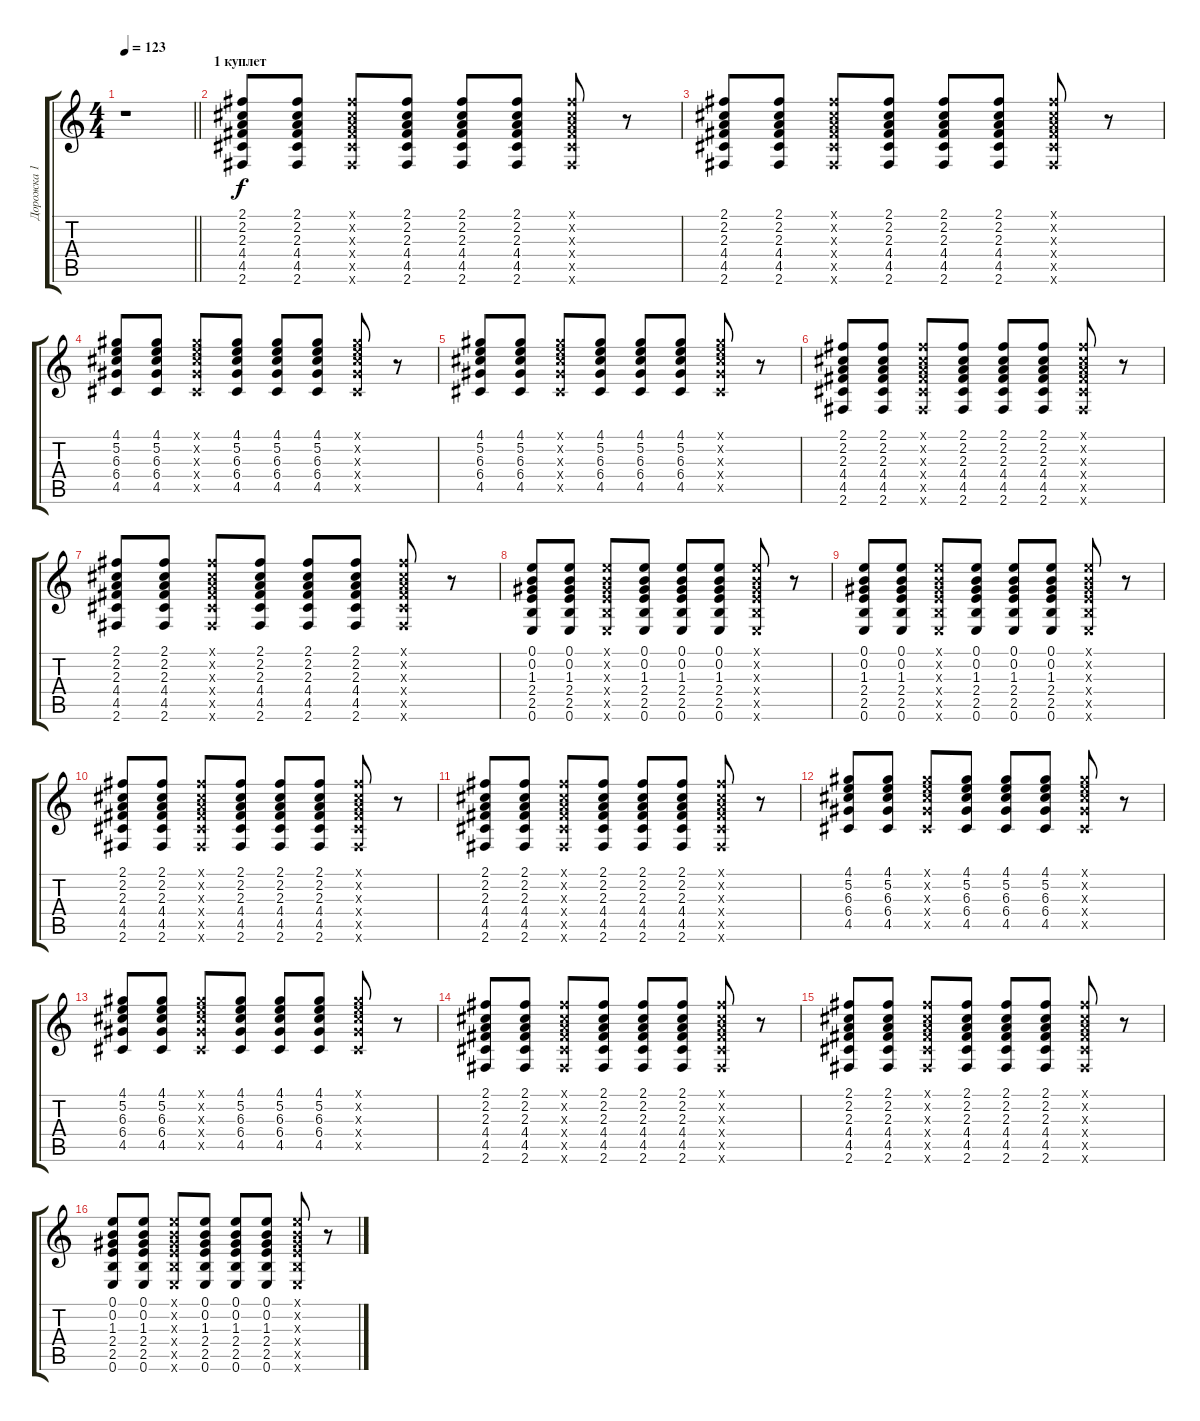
\track ("Дорожка 1" "Дорожка 1") {instrument acousticguitarsteel}
\staff {score tabs}
\tuning (E4 B3 G3 D3 A2 E2) {hide}
\ts (4 4)
\tempo 123
\clef g2
\barLineRight lightlight
\ks c
r.1{dy f} |
\section ("" "1 куплет")
(2.1 2.2 2.3 4.4 4.5 2.6).8{volume 7} (2.1 2.2 2.3 4.4 4.5 2.6).8 (2.1{x} 2.2{x} 2.3{x} 4.4{x} 4.5{x} 2.6{x}).8 (2.1 2.2 2.3 4.4 4.5 2.6).8 (2.1 2.2 2.3 4.4 4.5 2.6).8 (2.1 2.2 2.3 4.4 4.5 2.6).8 (2.1{x} 2.2{x} 2.3{x} 4.4{x} 4.5{x} 2.6{x}).8 r.8 |
(2.1 2.2 2.3 4.4 4.5 2.6).8 (2.1 2.2 2.3 4.4 4.5 2.6).8 (2.1{x} 2.2{x} 2.3{x} 4.4{x} 4.5{x} 2.6{x}).8 (2.1 2.2 2.3 4.4 4.5 2.6).8 (2.1 2.2 2.3 4.4 4.5 2.6).8 (2.1 2.2 2.3 4.4 4.5 2.6).8 (2.1{x} 2.2{x} 2.3{x} 4.4{x} 4.5{x} 2.6{x}).8 r.8 |
(4.1 5.2 6.3 6.4 4.5).8 (4.1 5.2 6.3 6.4 4.5).8 (4.1{x} 5.2{x} 6.3{x} 6.4{x} 4.5{x}).8 (4.1 5.2 6.3 6.4 4.5).8 (4.1 5.2 6.3 6.4 4.5).8 (4.1 5.2 6.3 6.4 4.5).8 (4.1{x} 5.2{x} 6.3{x} 6.4{x} 4.5{x}).8 r.8 |
(4.1 5.2 6.3 6.4 4.5).8 (4.1 5.2 6.3 6.4 4.5).8 (4.1{x} 5.2{x} 6.3{x} 6.4{x} 4.5{x}).8 (4.1 5.2 6.3 6.4 4.5).8 (4.1 5.2 6.3 6.4 4.5).8 (4.1 5.2 6.3 6.4 4.5).8 (4.1{x} 5.2{x} 6.3{x} 6.4{x} 4.5{x}).8 r.8 |
(2.1 2.2 2.3 4.4 4.5 2.6).8 (2.1 2.2 2.3 4.4 4.5 2.6).8 (2.1{x} 2.2{x} 2.3{x} 4.4{x} 4.5{x} 2.6{x}).8 (2.1 2.2 2.3 4.4 4.5 2.6).8 (2.1 2.2 2.3 4.4 4.5 2.6).8 (2.1 2.2 2.3 4.4 4.5 2.6).8 (2.1{x} 2.2{x} 2.3{x} 4.4{x} 4.5{x} 2.6{x}).8 r.8 |
(2.1 2.2 2.3 4.4 4.5 2.6).8 (2.1 2.2 2.3 4.4 4.5 2.6).8 (2.1{x} 2.2{x} 2.3{x} 4.4{x} 4.5{x} 2.6{x}).8 (2.1 2.2 2.3 4.4 4.5 2.6).8 (2.1 2.2 2.3 4.4 4.5 2.6).8 (2.1 2.2 2.3 4.4 4.5 2.6).8 (2.1{x} 2.2{x} 2.3{x} 4.4{x} 4.5{x} 2.6{x}).8 r.8 |
(0.1 0.2 1.3 2.4 2.5 0.6).8 (0.1 0.2 1.3 2.4 2.5 0.6).8 (0.1{x} 0.2{x} 1.3{x} 2.4{x} 2.5{x} 0.6{x}).8 (0.1 0.2 1.3 2.4 2.5 0.6).8 (0.1 0.2 1.3 2.4 2.5 0.6).8 (0.1 0.2 1.3 2.4 2.5 0.6).8 (0.1{x} 0.2{x} 1.3{x} 2.4{x} 2.5{x} 0.6{x}).8 r.8 |
(0.1 0.2 1.3 2.4 2.5 0.6).8 (0.1 0.2 1.3 2.4 2.5 0.6).8 (0.1{x} 0.2{x} 1.3{x} 2.4{x} 2.5{x} 0.6{x}).8 (0.1 0.2 1.3 2.4 2.5 0.6).8 (0.1 0.2 1.3 2.4 2.5 0.6).8 (0.1 0.2 1.3 2.4 2.5 0.6).8 (0.1{x} 0.2{x} 1.3{x} 2.4{x} 2.5{x} 0.6{x}).8 r.8 |
(2.1 2.2 2.3 4.4 4.5 2.6).8{volume 7} (2.1 2.2 2.3 4.4 4.5 2.6).8 (2.1{x} 2.2{x} 2.3{x} 4.4{x} 4.5{x} 2.6{x}).8 (2.1 2.2 2.3 4.4 4.5 2.6).8 (2.1 2.2 2.3 4.4 4.5 2.6).8 (2.1 2.2 2.3 4.4 4.5 2.6).8 (2.1{x} 2.2{x} 2.3{x} 4.4{x} 4.5{x} 2.6{x}).8 r.8 |
(2.1 2.2 2.3 4.4 4.5 2.6).8 (2.1 2.2 2.3 4.4 4.5 2.6).8 (2.1{x} 2.2{x} 2.3{x} 4.4{x} 4.5{x} 2.6{x}).8 (2.1 2.2 2.3 4.4 4.5 2.6).8 (2.1 2.2 2.3 4.4 4.5 2.6).8 (2.1 2.2 2.3 4.4 4.5 2.6).8 (2.1{x} 2.2{x} 2.3{x} 4.4{x} 4.5{x} 2.6{x}).8 r.8 |
(4.1 5.2 6.3 6.4 4.5).8 (4.1 5.2 6.3 6.4 4.5).8 (4.1{x} 5.2{x} 6.3{x} 6.4{x} 4.5{x}).8 (4.1 5.2 6.3 6.4 4.5).8 (4.1 5.2 6.3 6.4 4.5).8 (4.1 5.2 6.3 6.4 4.5).8 (4.1{x} 5.2{x} 6.3{x} 6.4{x} 4.5{x}).8 r.8 |
(4.1 5.2 6.3 6.4 4.5).8 (4.1 5.2 6.3 6.4 4.5).8 (4.1{x} 5.2{x} 6.3{x} 6.4{x} 4.5{x}).8 (4.1 5.2 6.3 6.4 4.5).8 (4.1 5.2 6.3 6.4 4.5).8 (4.1 5.2 6.3 6.4 4.5).8 (4.1{x} 5.2{x} 6.3{x} 6.4{x} 4.5{x}).8 r.8 |
(2.1 2.2 2.3 4.4 4.5 2.6).8 (2.1 2.2 2.3 4.4 4.5 2.6).8 (2.1{x} 2.2{x} 2.3{x} 4.4{x} 4.5{x} 2.6{x}).8 (2.1 2.2 2.3 4.4 4.5 2.6).8 (2.1 2.2 2.3 4.4 4.5 2.6).8 (2.1 2.2 2.3 4.4 4.5 2.6).8 (2.1{x} 2.2{x} 2.3{x} 4.4{x} 4.5{x} 2.6{x}).8 r.8 |
(2.1 2.2 2.3 4.4 4.5 2.6).8 (2.1 2.2 2.3 4.4 4.5 2.6).8 (2.1{x} 2.2{x} 2.3{x} 4.4{x} 4.5{x} 2.6{x}).8 (2.1 2.2 2.3 4.4 4.5 2.6).8 (2.1 2.2 2.3 4.4 4.5 2.6).8 (2.1 2.2 2.3 4.4 4.5 2.6).8 (2.1{x} 2.2{x} 2.3{x} 4.4{x} 4.5{x} 2.6{x}).8 r.8 |
(0.1 0.2 1.3 2.4 2.5 0.6).8 (0.1 0.2 1.3 2.4 2.5 0.6).8 (0.1{x} 0.2{x} 1.3{x} 2.4{x} 2.5{x} 0.6{x}).8 (0.1 0.2 1.3 2.4 2.5 0.6).8 (0.1 0.2 1.3 2.4 2.5 0.6).8 (0.1 0.2 1.3 2.4 2.5 0.6).8 (0.1{x} 0.2{x} 1.3{x} 2.4{x} 2.5{x} 0.6{x}).8 r.8
